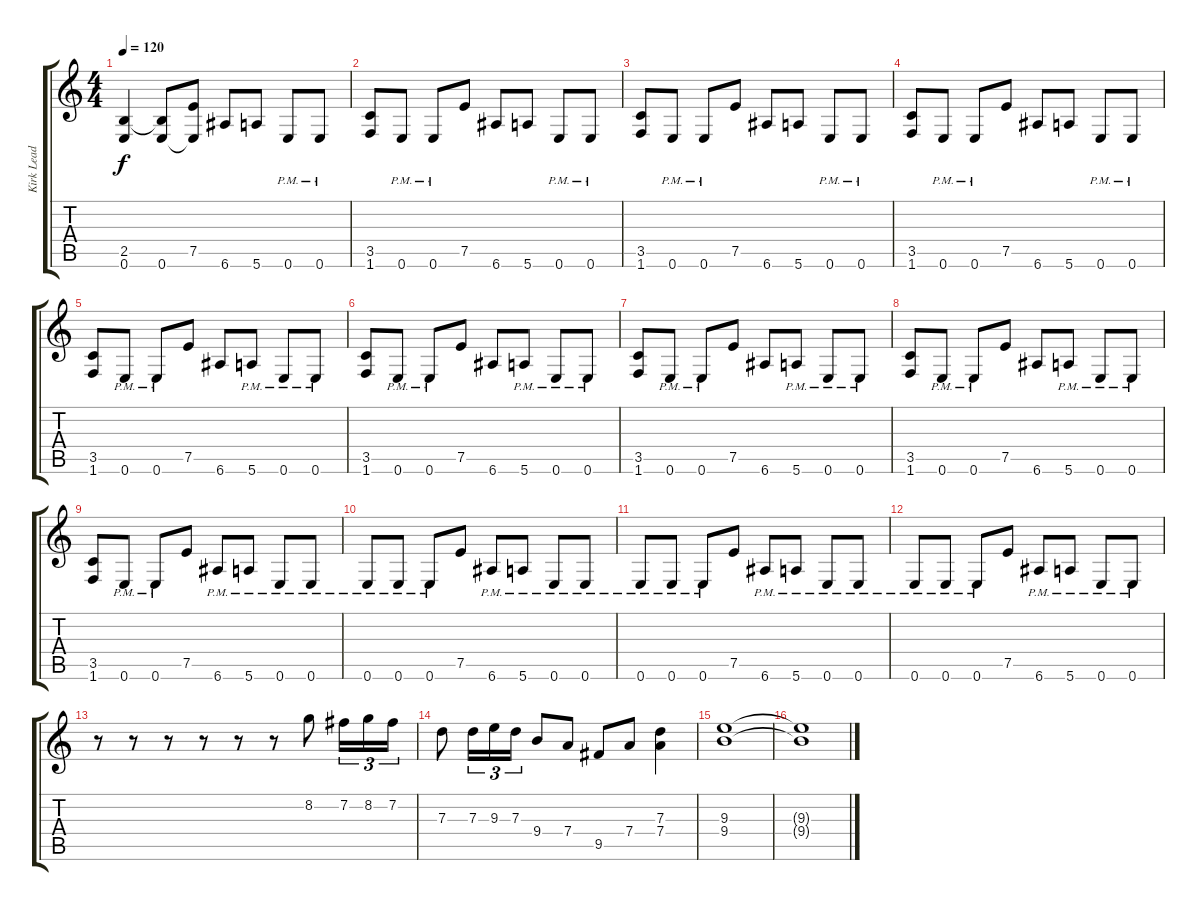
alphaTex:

\track ("Kirk Lead 1" "Kirk Lead ") {instrument distortionguitar}
\staff {score tabs}
\tuning (E4 B3 G3 D3 A2 E2) {hide}
\ts (4 4)
\tempo 120
\clef g2
\ks c
(2.5 0.6).4{dy f volume 15} (2.5{t} 0.6).8 (7.5 0.6{t}).8 6.6.8 5.6.8 0.6{pm}.8 0.6{pm}.8 |
(3.5 1.6).8 0.6{pm}.8 0.6{pm}.8 7.5.8 6.6.8 5.6.8 0.6{pm}.8 0.6{pm}.8 |
(3.5 1.6).8 0.6{pm}.8 0.6{pm}.8 7.5.8 6.6.8 5.6.8 0.6{pm}.8 0.6{pm}.8 |
(3.5 1.6).8 0.6{pm}.8 0.6{pm}.8 7.5.8 6.6.8 5.6.8 0.6{pm}.8 0.6{pm}.8 |
(3.5 1.6).8{volume 13} 0.6{pm}.8 0.6{pm}.8 7.5.8 6.6.8 5.6{pm}.8 0.6{pm}.8 0.6{pm}.8 |
(3.5 1.6).8 0.6{pm}.8 0.6{pm}.8 7.5.8 6.6.8 5.6{pm}.8 0.6{pm}.8 0.6{pm}.8 |
(3.5 1.6).8 0.6{pm}.8 0.6{pm}.8 7.5.8 6.6.8 5.6{pm}.8 0.6{pm}.8 0.6{pm}.8 |
(3.5 1.6).8 0.6{pm}.8 0.6{pm}.8 7.5.8 6.6.8 5.6{pm}.8 0.6{pm}.8 0.6{pm}.8 |
(3.5 1.6).8{volume 11} 0.6{pm}.8 0.6{pm}.8 7.5.8 6.6{pm}.8 5.6{pm}.8 0.6{pm}.8 0.6{pm}.8 |
0.6{pm}.8 0.6{pm}.8 0.6{pm}.8 7.5.8 6.6{pm}.8 5.6{pm}.8 0.6{pm}.8 0.6{pm}.8 |
0.6{pm}.8 0.6{pm}.8 0.6{pm}.8 7.5.8 6.6{pm}.8 5.6{pm}.8 0.6{pm}.8 0.6{pm}.8 |
0.6{pm}.8 0.6{pm}.8 0.6{pm}.8 7.5.8 6.6{pm}.8 5.6{pm}.8 0.6{pm}.8 0.6{pm}.8 |
r.8{volume 5} r.8 r.8 r.8 r.8 r.8 8.2.8 7.2.16{tu (3 2)} 8.2.16{tu (3 2)} 7.2.16{tu (3 2)} |
7.3.8 7.3.16{tu (3 2)} 9.3.16{tu (3 2)} 7.3.16{tu (3 2)} 9.4.8 7.4.8 9.5.8 7.4.8 (7.3 7.4).4 |
(9.3 9.4).1 |
(9.3{t} 9.4{t}).1
